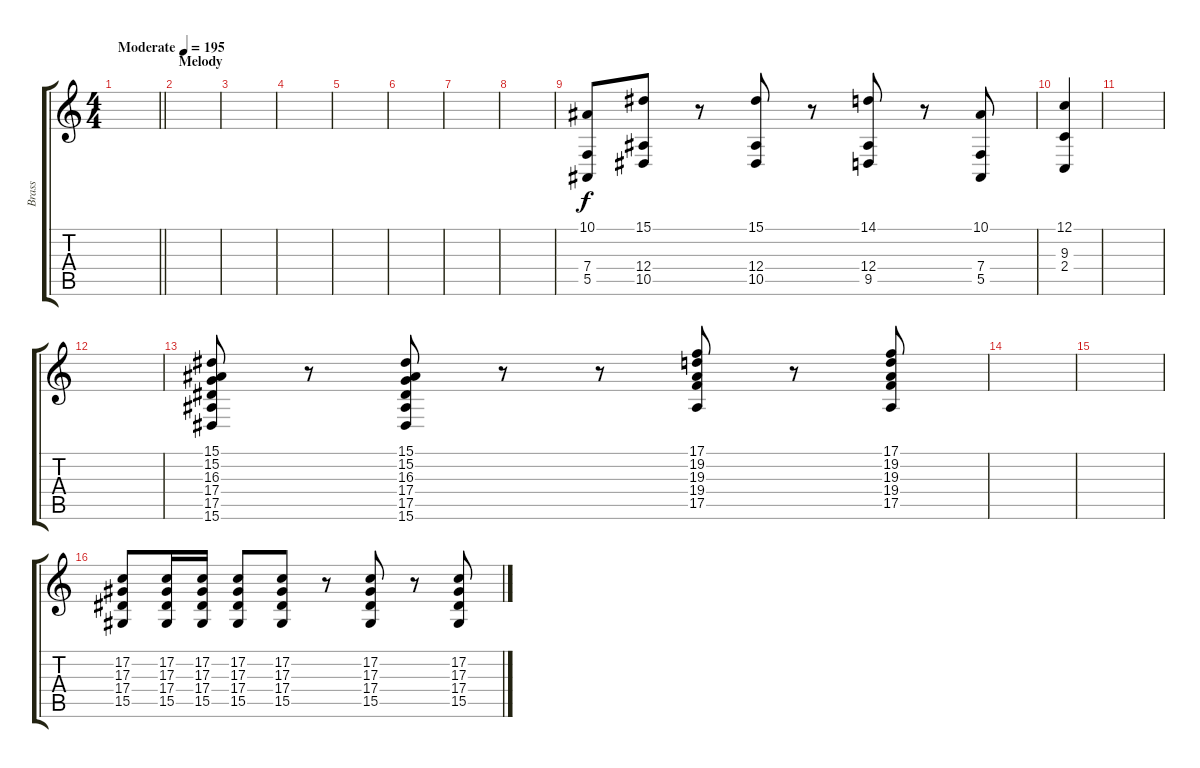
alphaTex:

\track ("Brass" "Brass") {instrument brasssection}
\staff {score tabs}
\tuning (C4 G3 Eb3 Bb2 F2 C2) {hide}
\ts (4 4)
\tempo (195 "Moderate")
\clef g2
\barLineRight lightlight
\ks c
|
\section ("" "Melody")
|
|
|
|
|
|
|
(10.1 7.4 5.5).8 (15.1 12.4 10.5).8 r.8 (15.1 12.4 10.5).8 r.8 (14.1 12.4 9.5).8 r.8 (10.1 7.4 5.5).8 |
(12.1 9.3 2.4).4 |
|
|
(15.1 15.2 16.3 17.4 17.5 15.6).8 r.8 (15.1 15.2 16.3 17.4 17.5 15.6).8 r.8 r.8 (17.1 19.2 19.3 19.4 17.5).8 r.8 (17.1 19.2 19.3 19.4 17.5).8 |
|
|
(17.2 17.3 17.4 15.5).8 (17.2 17.3 17.4 15.5).16 (17.2 17.3 17.4 15.5).16 (17.2 17.3 17.4 15.5).8 (17.2 17.3 17.4 15.5).8 r.8 (17.2 17.3 17.4 15.5).8 r.8 (17.2 17.3 17.4 15.5).8
